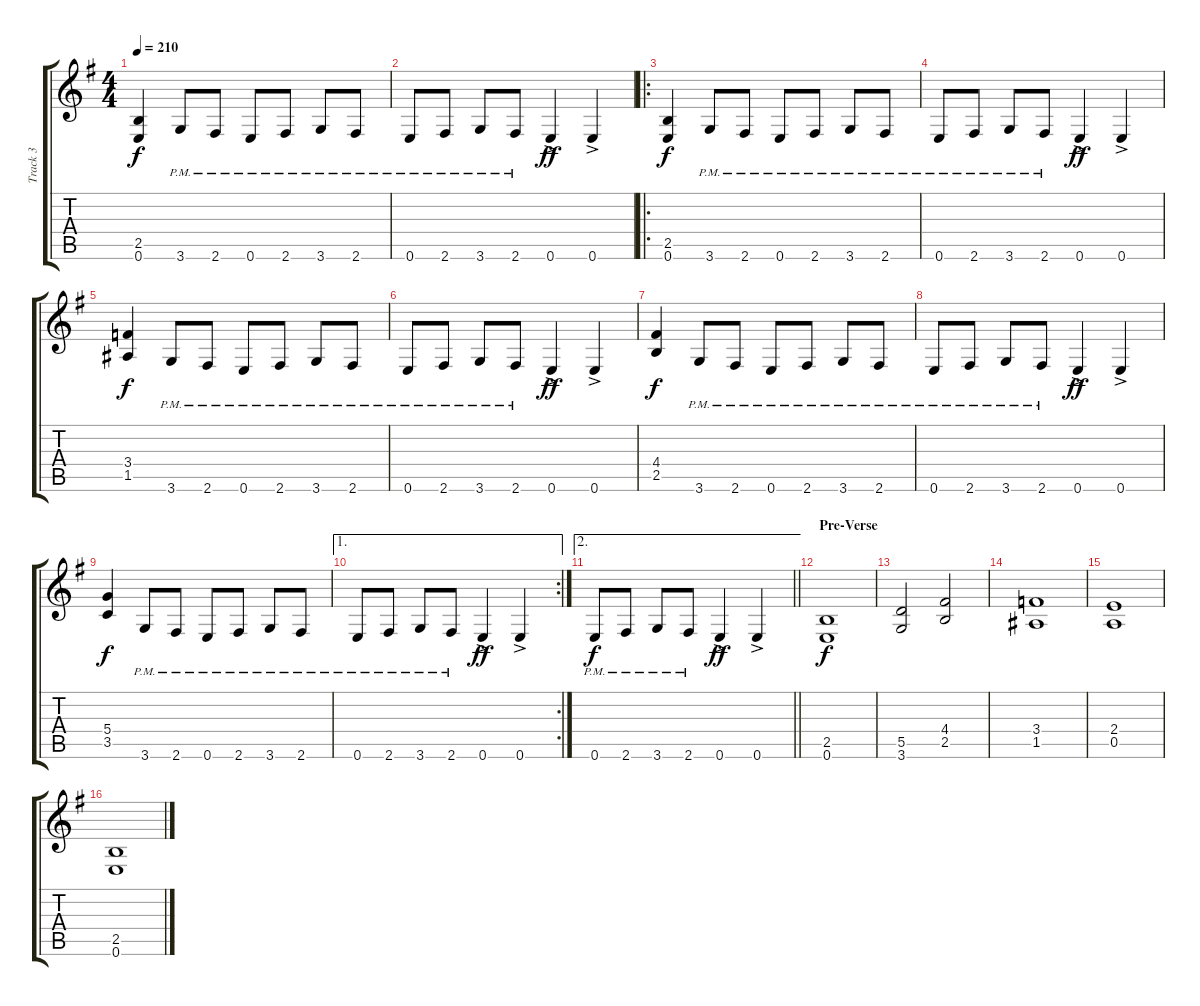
\track ("Track 3" "Track 3") {instrument distortionguitar}
\staff {score tabs}
\tuning (E4 B3 G3 D3 A2 E2) {hide}
\ts (4 4)
\tempo 210
\clef g2
\ks g
(2.5 0.6).4{dy f} 3.6{pm}.8 2.6{pm}.8 0.6{pm}.8 2.6{pm}.8 3.6{pm}.8 2.6{pm}.8 |
0.6{pm}.8 2.6{pm}.8 3.6{pm}.8 2.6{pm}.8 0.6{ac}.4{dy ff} 0.6{ac}.4 |
\ro
(2.5 0.6).4{dy f} 3.6{pm}.8 2.6{pm}.8 0.6{pm}.8 2.6{pm}.8 3.6{pm}.8 2.6{pm}.8 |
0.6{pm}.8 2.6{pm}.8 3.6{pm}.8 2.6{pm}.8 0.6{ac}.4{dy ff} 0.6{ac}.4 |
(3.4 1.5).4{dy f} 3.6{pm}.8 2.6{pm}.8 0.6{pm}.8 2.6{pm}.8 3.6{pm}.8 2.6{pm}.8 |
0.6{pm}.8 2.6{pm}.8 3.6{pm}.8 2.6{pm}.8 0.6{ac}.4{dy ff} 0.6{ac}.4 |
(4.4 2.5).4{dy f} 3.6{pm}.8 2.6{pm}.8 0.6{pm}.8 2.6{pm}.8 3.6{pm}.8 2.6{pm}.8 |
0.6{pm}.8 2.6{pm}.8 3.6{pm}.8 2.6{pm}.8 0.6{ac}.4{dy ff} 0.6{ac}.4 |
(5.4 3.5).4{dy f} 3.6{pm}.8 2.6{pm}.8 0.6{pm}.8 2.6{pm}.8 3.6{pm}.8 2.6{pm}.8 |
\ae 1
\rc 2
0.6{pm}.8 2.6{pm}.8 3.6{pm}.8 2.6{pm}.8 0.6{ac}.4{dy ff} 0.6{ac}.4 |
\ae 2
\barLineRight lightlight
0.6{pm}.8{dy f} 2.6{pm}.8 3.6{pm}.8 2.6{pm}.8 0.6{ac}.4{dy ff} 0.6{ac}.4 |
\section ("" "Pre-Verse")
(2.5 0.6).1{dy f} |
(5.5 3.6).2 (4.4 2.5).2 |
(3.4 1.5).1 |
(2.4 0.5).1 |
(2.5 0.6).1
